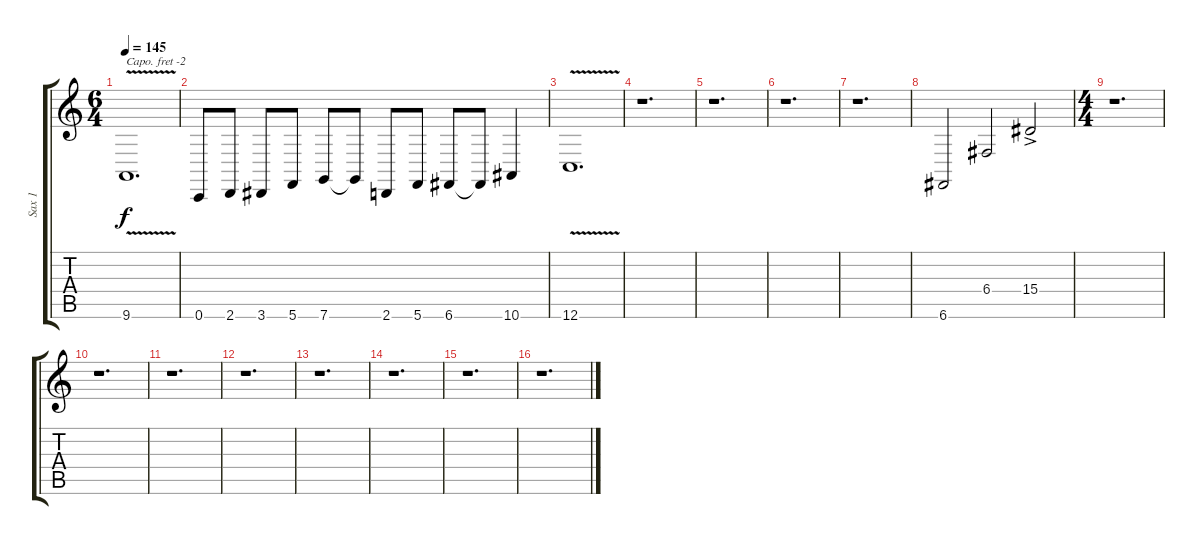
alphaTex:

\track ("Sax 1" "Sax 1") {instrument clarinet}
\staff {score tabs}
\capo -2
\tuning (E4 B3 G3 D3 A2 D2) {hide}
\ts (6 4)
\tempo 145
\clef g2
\ks c
9.6{v}.1{d dy f} |
0.6.8 2.6.8 3.6.8 5.6.8 7.6.8 7.6{t}.8 2.6.8 5.6.8 6.6.8 6.6{t}.8 10.6.4 |
12.6{v}.1{d} |
r.1{d} |
r.1{d} |
r.1{d} |
r.1{d} |
6.6.2 6.4.2 15.4{ac}.2 |
\ts (4 4)
r.1{d} |
r.1{d} |
r.1{d} |
r.1{d} |
r.1{d} |
r.1{d} |
r.1{d} |
r.1{d}
